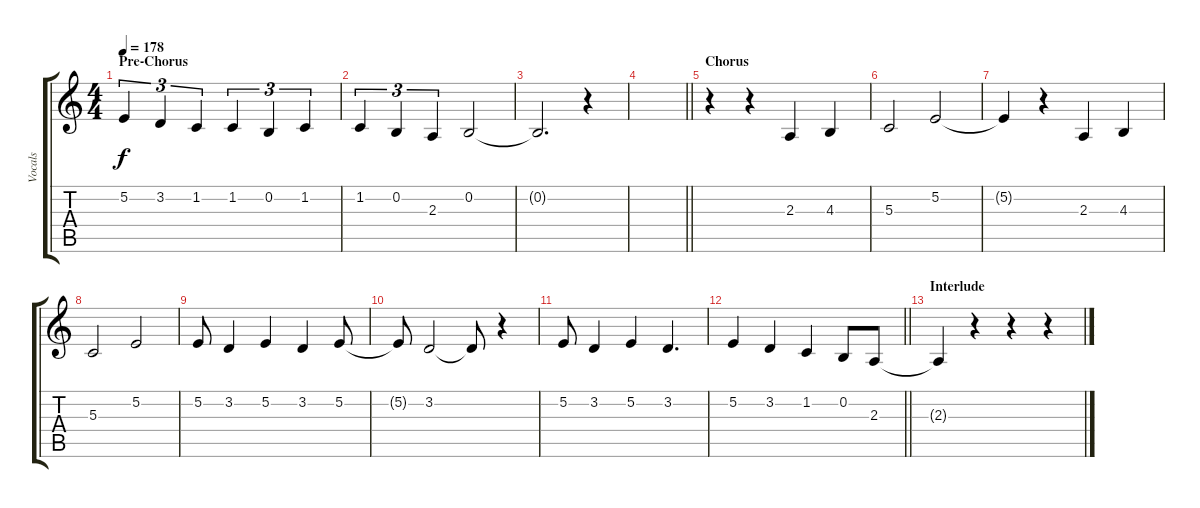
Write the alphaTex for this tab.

\track ("Vocals" "Vocals") {instrument altosax}
\staff {score tabs}
\tuning (E4 B3 G3 D3 A2 E2) {hide}
\ts (4 4)
\section ("" "Pre-Chorus")
\tempo 178
\clef g2
\ks c
5.2.4{tu (3 2) dy f} 3.2.4{tu (3 2)} 1.2.4{tu (3 2)} 1.2.4{tu (3 2)} 0.2.4{tu (3 2)} 1.2.4{tu (3 2)} |
1.2.4{tu (3 2)} 0.2.4{tu (3 2)} 2.3.4{tu (3 2)} 0.2.2 |
0.2{t}.2{d} r.4 |
\barLineRight lightlight
|
\section ("" "Chorus")
r.4 r.4 2.3.4 4.3.4 |
5.3.2 5.2.2 |
5.2{t}.4 r.4 2.3.4 4.3.4 |
5.3.2 5.2.2 |
5.2.8 3.2.4 5.2.4 3.2.4 5.2.8 |
5.2{t}.8 3.2.2 3.2{t}.8 r.4 |
5.2.8 3.2.4 5.2.4 3.2.4{d} |
\barLineRight lightlight
5.2.4 3.2.4 1.2.4 0.2.8 2.3.8 |
\section ("" "Interlude")
2.3{t}.4 r.4 r.4 r.4
